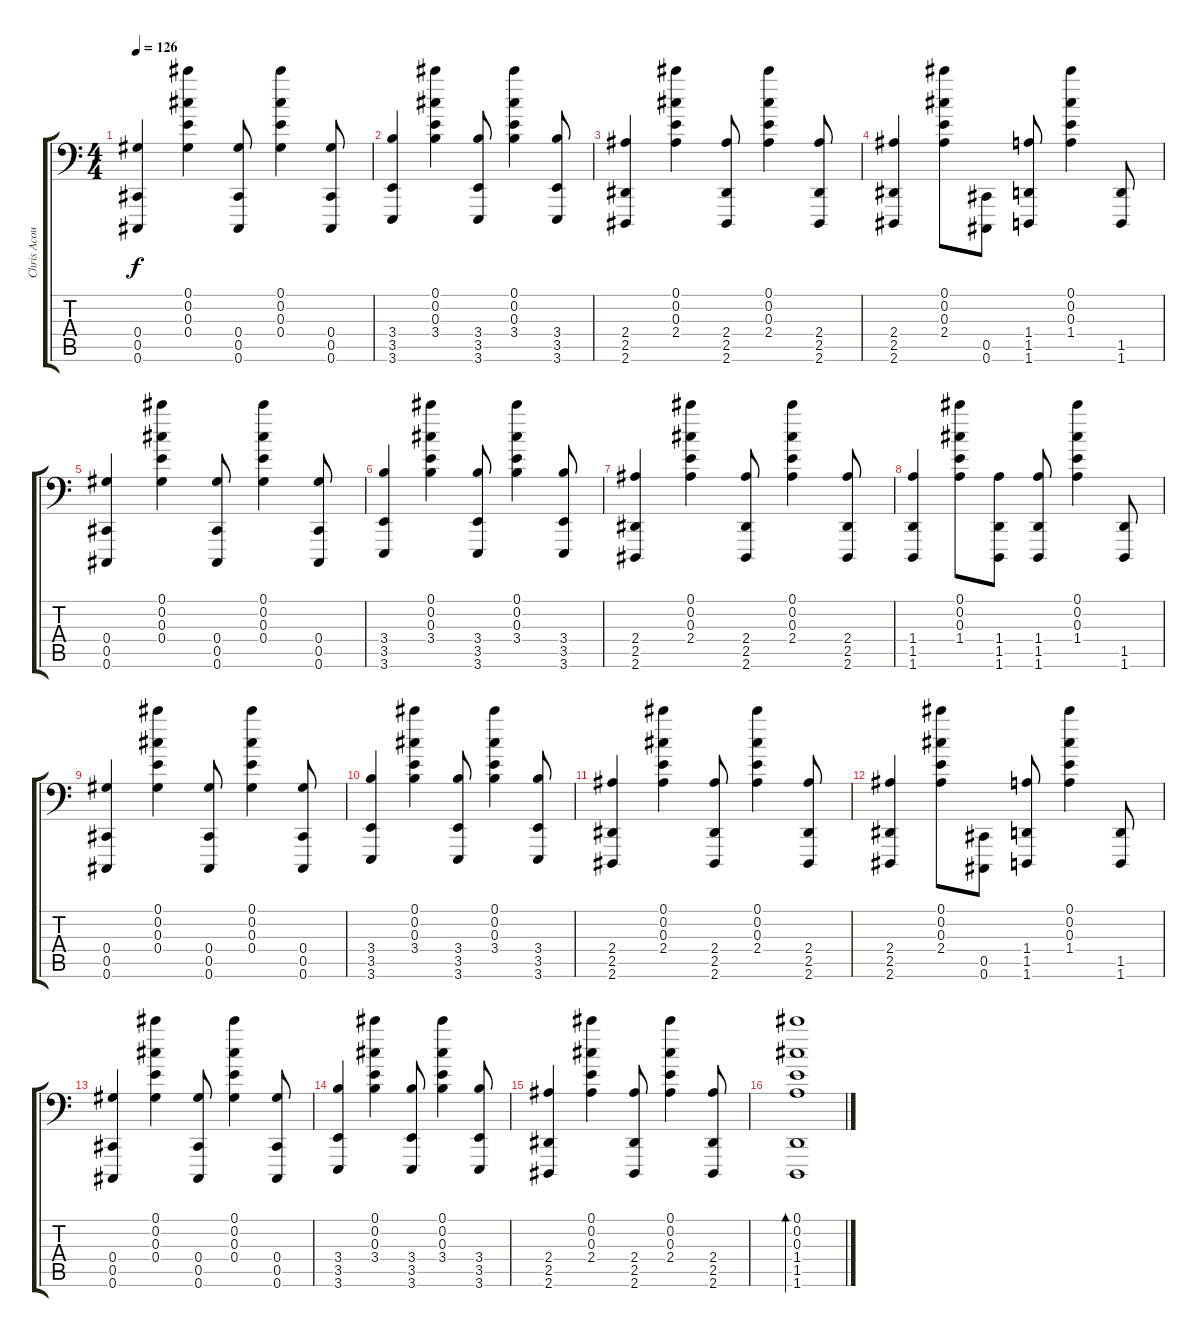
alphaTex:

\track ("Chris Acoustic" "Chris Acou") {instrument acousticguitarsteel}
\staff {score tabs}
\tuning (Db5 Db4 E3 Ab2 Db1 Db0) {hide}
\ts (4 4)
\tempo 126
\clef f4
\ks c
(0.4 0.5 0.6).4{dy f instrument acousticguitarsteel} (0.1 0.2 0.3 0.4).4 (0.4 0.5 0.6).8 (0.1 0.2 0.3 0.4).4 (0.4 0.5 0.6).8 |
(3.4 3.5 3.6).4 (0.1 0.2 0.3 3.4).4 (3.4 3.5 3.6).8 (0.1 0.2 0.3 3.4).4 (3.4 3.5 3.6).8 |
(2.4 2.5 2.6).4 (0.1 0.2 0.3 2.4).4 (2.4 2.5 2.6).8 (0.1 0.2 0.3 2.4).4 (2.4 2.5 2.6).8 |
(2.4 2.5 2.6).4 (0.1 0.2 0.3 2.4).8 (0.5 0.6).8 (1.4 1.5 1.6).8 (0.1 0.2 0.3 1.4).4 (1.5 1.6).8 |
(0.4 0.5 0.6).4{instrument acousticguitarsteel} (0.1 0.2 0.3 0.4).4 (0.4 0.5 0.6).8 (0.1 0.2 0.3 0.4).4 (0.4 0.5 0.6).8 |
(3.4 3.5 3.6).4 (0.1 0.2 0.3 3.4).4 (3.4 3.5 3.6).8 (0.1 0.2 0.3 3.4).4 (3.4 3.5 3.6).8 |
(2.4 2.5 2.6).4 (0.1 0.2 0.3 2.4).4 (2.4 2.5 2.6).8 (0.1 0.2 0.3 2.4).4 (2.4 2.5 2.6).8 |
(1.4 1.5 1.6).4 (0.1 0.2 0.3 1.4).8 (1.4 1.5 1.6).8 (1.4 1.5 1.6).8 (0.1 0.2 0.3 1.4).4 (1.5 1.6).8 |
(0.4 0.5 0.6).4{instrument acousticguitarsteel} (0.1 0.2 0.3 0.4).4 (0.4 0.5 0.6).8 (0.1 0.2 0.3 0.4).4 (0.4 0.5 0.6).8 |
(3.4 3.5 3.6).4 (0.1 0.2 0.3 3.4).4 (3.4 3.5 3.6).8 (0.1 0.2 0.3 3.4).4 (3.4 3.5 3.6).8 |
(2.4 2.5 2.6).4 (0.1 0.2 0.3 2.4).4 (2.4 2.5 2.6).8 (0.1 0.2 0.3 2.4).4 (2.4 2.5 2.6).8 |
(2.4 2.5 2.6).4 (0.1 0.2 0.3 2.4).8 (0.5 0.6).8 (1.4 1.5 1.6).8 (0.1 0.2 0.3 1.4).4 (1.5 1.6).8 |
(0.4 0.5 0.6).4{instrument acousticguitarsteel} (0.1 0.2 0.3 0.4).4 (0.4 0.5 0.6).8 (0.1 0.2 0.3 0.4).4 (0.4 0.5 0.6).8 |
(3.4 3.5 3.6).4 (0.1 0.2 0.3 3.4).4 (3.4 3.5 3.6).8 (0.1 0.2 0.3 3.4).4 (3.4 3.5 3.6).8 |
(2.4 2.5 2.6).4 (0.1 0.2 0.3 2.4).4 (2.4 2.5 2.6).8 (0.1 0.2 0.3 2.4).4 (2.4 2.5 2.6).8 |
(0.1 0.2 0.3 1.4 1.5 1.6).1{bd 480}
